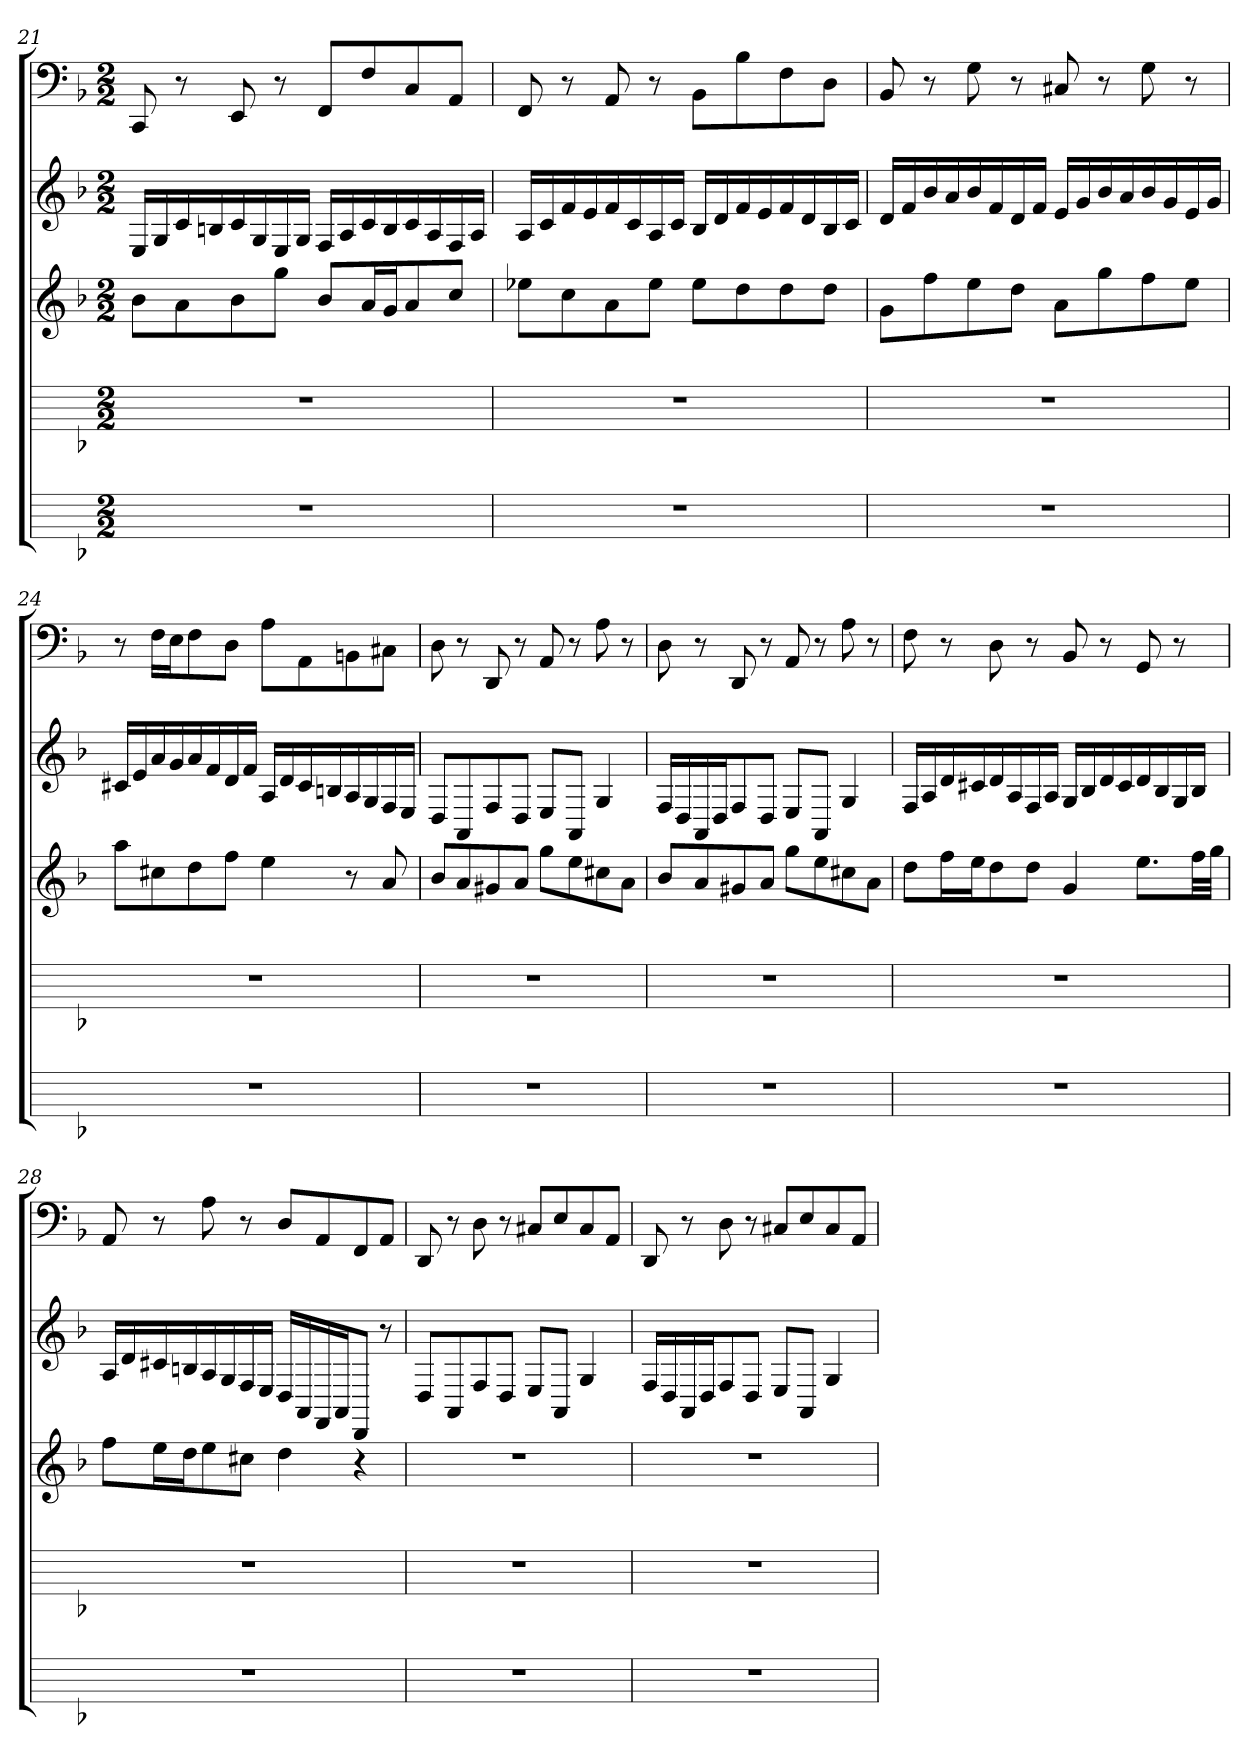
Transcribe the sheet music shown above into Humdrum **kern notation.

**kern	**kern	**kern	**kern	**kern
*part5	*part4	*part3	*part2	*part1
*staff5	*staff4	*staff3	*staff2	*staff1
*k[b-]	*k[b-]	*k[b-]	*k[b-]	*k[b-]
*F:	*F:	*F:	*F:	*F:
*M2/2	*M2/2	*M2/2	*M2/2	*M2/2
=21	=21	=21	=21	=21
1r	1r	8b-L	16ELL	8CC
.	.	.	16G	.
.	.	8a	16c	8r
.	.	.	16Bn	.
.	.	8b-	16c	8EE
.	.	.	16G	.
.	.	8ggJ	16E	8r
.	.	.	16GJJ	.
.	.	8b-L	16FLL	8FFL
.	.	.	16A	.
.	.	16aL	16c	8F
.	.	16gJ	16B	.
.	.	8a	16c	8C
.	.	.	16A	.
.	.	8ccJ	16F	8AAJ
.	.	.	16AJJ	.
=22	=22	=22	=22	=22
1r	1r	8ee-XL	16ALL	8FF
.	.	.	16c	.
.	.	8cc	16f	8r
.	.	.	16e	.
.	.	8a	16f	8AA
.	.	.	16c	.
.	.	8ee-J	16A	8r
.	.	.	16cJJ	.
.	.	8ee-L	16B-LL	8BB-L
.	.	.	16d	.
.	.	8dd	16f	8B-
.	.	.	16e	.
.	.	8dd	16f	8F
.	.	.	16d	.
.	.	8ddJ	16B-	8DJ
.	.	.	16cJJ	.
=23	=23	=23	=23	=23
1r	1r	8gL	16dLL	8BB-
.	.	.	16f	.
.	.	8ff	16b-	8r
.	.	.	16a	.
.	.	8ee	16b-	8G
.	.	.	16f	.
.	.	8ddJ	16d	8r
.	.	.	16fJJ	.
.	.	8aL	16eLL	8C#X
.	.	.	16g	.
.	.	8gg	16b-	8r
.	.	.	16a	.
.	.	8ff	16b-	8G
.	.	.	16g	.
.	.	8eeJ	16e	8r
.	.	.	16gJJ	.
=24	=24	=24	=24	=24
1r	1r	8aaL	16c#XLL	8r
.	.	.	16e	.
.	.	8cc#X	16a	16FLL
.	.	.	16g	16EJ
.	.	8dd	16a	8F
.	.	.	16f	.
.	.	8ffJ	16d	8DJ
.	.	.	16fJJ	.
.	.	4ee	16ALL	8AL
.	.	.	16d	.
.	.	.	16c#	8AA
.	.	.	16Bn	.
.	.	8r	16A	8BBn
.	.	.	16G	.
.	.	8a	16F	8C#XJ
.	.	.	16EJJ	.
=25	=25	=25	=25	=25
1r	1r	8b-L	8DL	8D
.	.	8a	8AA	8r
.	.	8g#X	8F	8DD
.	.	8aJ	8DJ	8r
.	.	8ggL	8EL	8AA
.	.	8ee	8AAJ	8r
.	.	8cc#X	4G	8A
.	.	8aJ	.	8r
=26	=26	=26	=26	=26
1r	1r	8b-L	16FLL	8D
.	.	.	16D	.
.	.	8a	16AA	8r
.	.	.	16DJ	.
.	.	8g#X	8F	8DD
.	.	8aJ	8DJ	8r
.	.	8ggL	8EL	8AA
.	.	8ee	8AAJ	8r
.	.	8cc#X	4G	8A
.	.	8aJ	.	8r
=27	=27	=27	=27	=27
1r	1r	8ddL	16FLL	8F
.	.	.	16A	.
.	.	16ffL	16d	8r
.	.	16eeJ	16c#X	.
.	.	8dd	16d	8D
.	.	.	16A	.
.	.	8ddJ	16F	8r
.	.	.	16AJJ	.
.	.	4g	16GLL	8BB-
.	.	.	16B-	.
.	.	.	16d	8r
.	.	.	16c#	.
.	.	8.eeL	16d	8GG
.	.	.	16B-	.
.	.	.	16G	8r
.	.	32ffLL	16B-JJ	.
.	.	32ggJJJ	.	.
=28	=28	=28	=28	=28
1r	1r	8ffL	16ALL	8AA
.	.	.	16d	.
.	.	16eeL	16c#X	8r
.	.	16ddJ	16Bn	.
.	.	8ee	16A	8A
.	.	.	16G	.
.	.	8cc#XJ	16F	8r
.	.	.	16EJJ	.
.	.	4dd	16DLL	8DL
.	.	.	16AA	.
.	.	.	16FF	8AA
.	.	.	16AAJ	.
.	.	4r	8DDJ	8FF
.	.	.	8r	8AAJ
=29	=29	=29	=29	=29
1r	1r	1r	8DL	8DD
.	.	.	8AA	8r
.	.	.	8F	8D
.	.	.	8DJ	8r
.	.	.	8EL	8C#XL
.	.	.	8AAJ	8E
.	.	.	4G	8C#
.	.	.	.	8AAJ
=30	=30	=30	=30	=30
1r	1r	1r	16FLL	8DD
.	.	.	16D	.
.	.	.	16AA	8r
.	.	.	16DJ	.
.	.	.	8F	8D
.	.	.	8DJ	8r
.	.	.	8EL	8C#XL
.	.	.	8AAJ	8E
.	.	.	4G	8C#
.	.	.	.	8AAJ
=	=	=	=	=
*-	*-	*-	*-	*-
